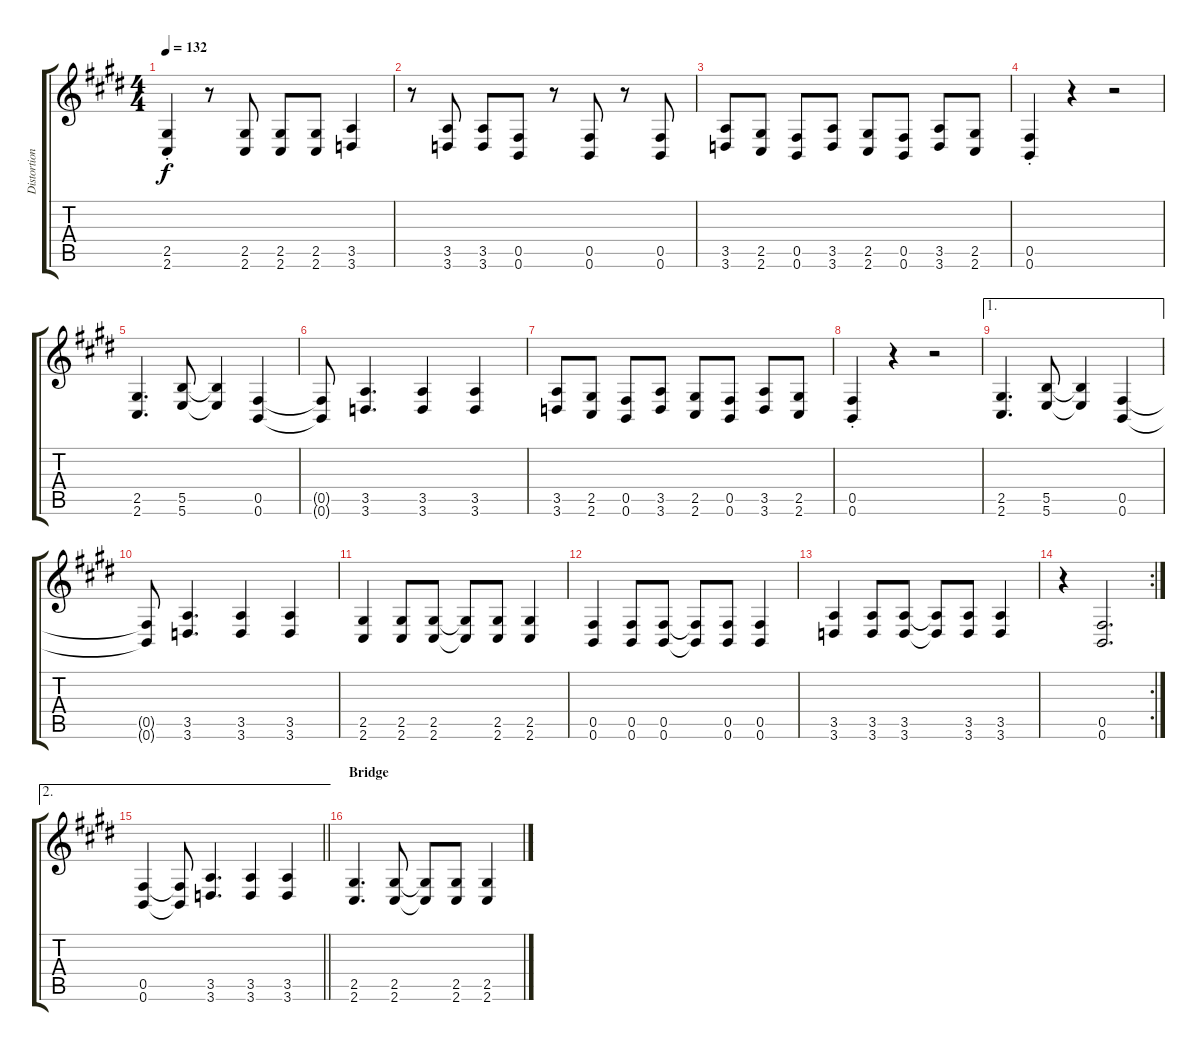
\track ("Distortion" "Distortion") {instrument distortionguitar}
\staff {score tabs}
\tuning (Db4 Ab3 E3 B2 Gb2 B1) {hide}
\ts (4 4)
\tempo 132
\clef g2
\ks c#minor
(2.5{st} 2.6{st}).4{dy f} r.8 (2.5 2.6).8 (2.5 2.6).8 (2.5 2.6).8 (3.5 3.6).4 |
r.8 (3.5 3.6).8 (3.5 3.6).8 (0.5 0.6).8 r.8 (0.5 0.6).8 r.8 (0.5 0.6).8 |
\ks e
(3.5 3.6).8 (2.5 2.6).8 (0.5 0.6).8 (3.5 3.6).8 (2.5 2.6).8 (0.5 0.6).8 (3.5 3.6).8 (2.5 2.6).8 |
\ks c#minor
(0.5{st} 0.6{st}).4 r.4 r.2 |
(2.5 2.6).4{d} (5.5 5.6).8 (5.5{t} 5.6{t}).4 (0.5 0.6).4 |
(0.5{t} 0.6{t}).8 (3.5 3.6).4{d} (3.5 3.6).4 (3.5 3.6).4 |
\ks e
(3.5 3.6).8 (2.5 2.6).8 (0.5 0.6).8 (3.5 3.6).8 (2.5 2.6).8 (0.5 0.6).8 (3.5 3.6).8 (2.5 2.6).8 |
\ks c#minor
(0.5{st} 0.6{st}).4 r.4 r.2 |
\ae 1
(2.5 2.6).4{d} (5.5 5.6).8 (5.5{t} 5.6{t}).4 (0.5 0.6).4 |
(0.5{t} 0.6{t}).8 (3.5 3.6).4{d} (3.5 3.6).4 (3.5 3.6).4 |
\ks e
(2.5 2.6).4 (2.5 2.6).8 (2.5 2.6).8 (2.5{t} 2.6{t}).8 (2.5 2.6).8 (2.5 2.6).4 |
\ks c#minor
(0.5 0.6).4 (0.5 0.6).8 (0.5 0.6).8 (0.5{t} 0.6{t}).8 (0.5 0.6).8 (0.5 0.6).4 |
(3.5 3.6).4 (3.5 3.6).8 (3.5 3.6).8 (3.5{t} 3.6{t}).8 (3.5 3.6).8 (3.5 3.6).4 |
\rc 2
r.4 (0.5 0.6).2{d} |
\ae 2
\barLineRight lightlight
\ks e
(0.5 0.6).4 (0.5{t} 0.6{t}).8 (3.5 3.6).4{d} (3.5 3.6).4 (3.5 3.6).4 |
\section ("" "Bridge")
\ks c#minor
(2.5 2.6).4{d} (2.5 2.6).8 (2.5{t} 2.6{t}).8 (2.5 2.6).8 (2.5 2.6).4
